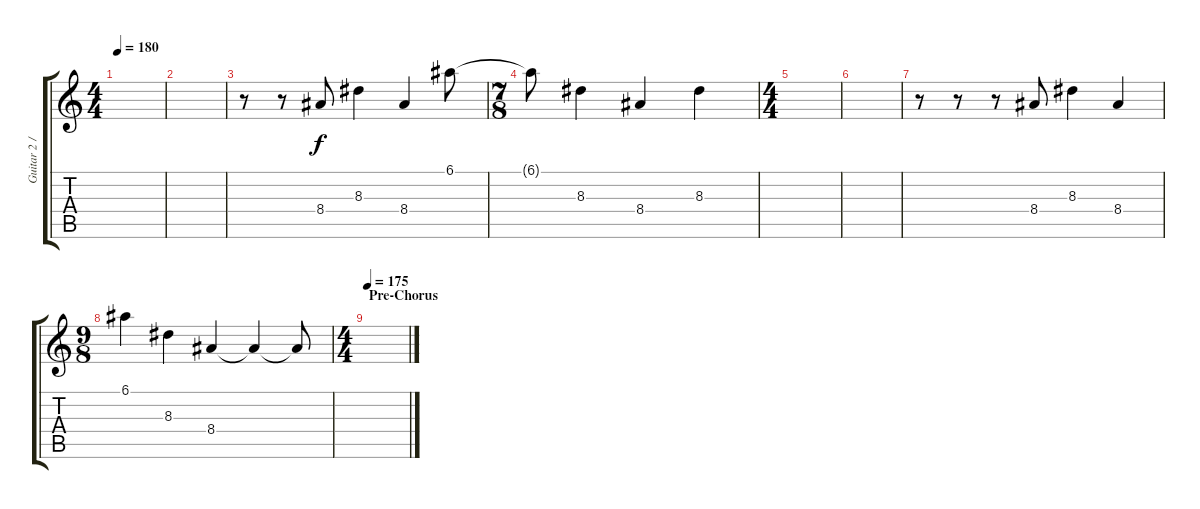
\track ("Guitar 2 / Keyboard solo" "Guitar 2 /") {instrument distortionguitar}
\staff {score tabs}
\tuning (E4 B3 G3 D3 A2 E2) {hide}
\ts (4 4)
\tempo 180
\clef g2
\ks c
|
|
r.8 r.8 8.4.8 8.3.4 8.4.4 6.1.8 |
\ts (7 8)
6.1{t}.8 8.3.4 8.4.4 8.3.4 |
\ts (4 4)
|
|
r.8 r.8 r.8 8.4.8 8.3.4 8.4.4 |
\ts (9 8)
6.1.4 8.3.4 8.4.4 8.4{t}.4 8.4{t}.8 |
\ts (4 4)
\section ("" "Pre-Chorus")
\tempo 175
